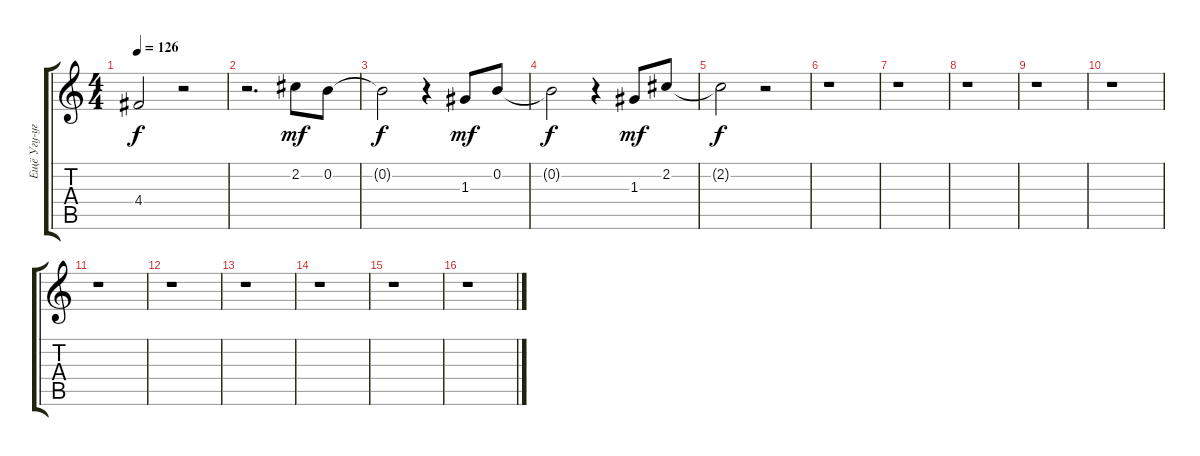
\track ("Ещё Угу-угу" "Ещё Угу-уг") {instrument slapbass2}
\staff {score tabs}
\tuning (E4 B3 G3 D3 A2 E2) {hide}
\ts (4 4)
\tempo 126
\clef g2
\ks c
4.4{t}.2{dy f} r.2 |
r.2{d} 2.2.8{dy mf} 0.2.8 |
0.2{t}.2{dy f} r.4 1.3.8{dy mf} 0.2.8 |
0.2{t}.2{dy f} r.4 1.3.8{dy mf} 2.2.8 |
2.2{t}.2{dy f} r.2 |
r.1 |
r.1 |
r.1 |
r.1 |
r.1 |
r.1 |
r.1 |
r.1 |
r.1 |
r.1 |
r.1
